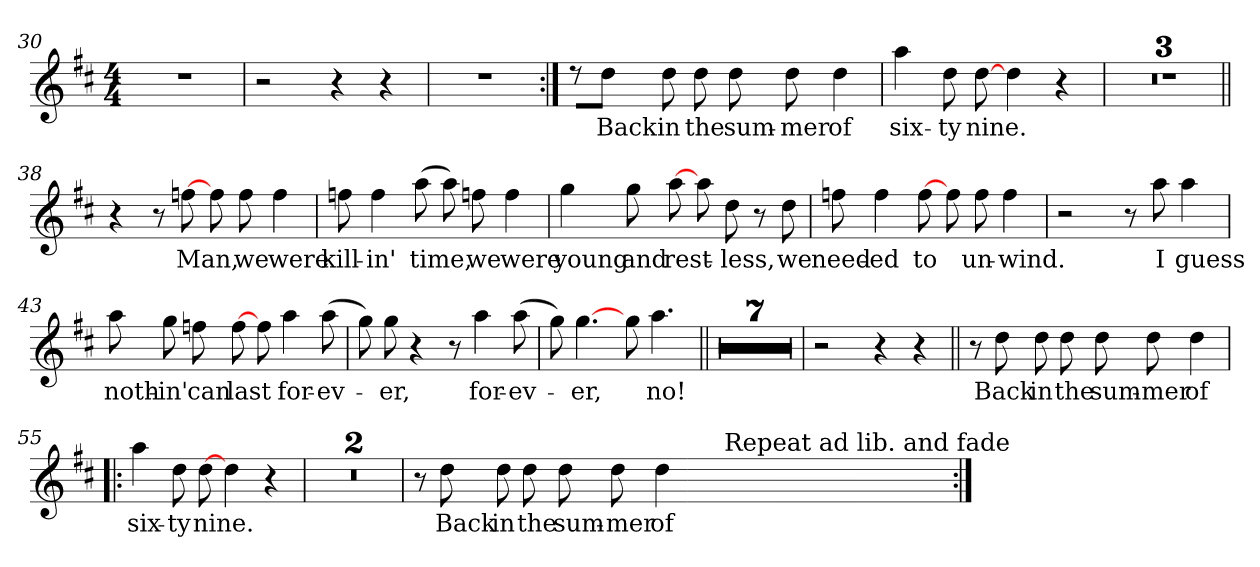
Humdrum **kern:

**kern	**text
*part1	*part1
*staff1	*staff1
*clefG2	*
*k[f#c#]	*
*D:	*
*M4/4	*
=30	=30
1r	.
!!LO:LB:g=z
=31	=31
2r	.
4r	.
4r	.
=32	=32
1r	.
=33:|!	=33:|!
8r	.
8ddJ	-Back
8dd	-in
8dd	-the
8ddL	-sum-
8dd	-mer
4dd	-of
=34	=34
4aa	-six-
8ddL	-ty
[8dd	-nine.
4dd	.
4r	.
!!LO:LB:g=z
=35	=35
1r	.
=36	=36
1r	.
=37	=37
1r	.
!!LO:LB:g=z
=38||	=38||
4r	.
8r	.
[8ffn	-Man,
8ffL	.
8ff	-we
4ff	-were
=39	=39
8ffnL	-kill-
4ff	-in'
(8aa	-time,
8aaL)	.
8ffn	-we
4ff	-were
=40	=40
4gg	-young
8ggL	-and
[8aa	-rest-
8aaL	.
8dd	-less,
8r	.
8dd	-we
=41	=41
8ffnL	-need-
4ff	-ed
[8ff	-to
8ffL	.
8ff	-un-
4ff	-wind.
!!LO:LB:g=z
=42	=42
2r	.
8r	.
8aa	-I
4aa	-guess
=43	=43
8aaL	-noth-
8gg	-in'
8ffn	-can
[8ff	-last
8ffL	.
4aa	-for-
(8aa	-ev-
=44	=44
8ggL)	.
8gg	-er,
4r	.
8r	.
4aa	-for-
(8aa	-ev-
=45	=45
8ggL)	.
[4.gg	-er,
8ggL	.
4.aa	-no!
!!LO:LB:g=z
=46||	=46||
1r	.
=47	=47
1r	.
=48	=48
1r	.
=49	=49
1r	.
!!LO:LB:g=z
=50	=50
1r	.
=51	=51
1r	.
=52	=52
1r	.
=53	=53
2r	.
4r	.
4r	.
!!LO:LB:g=z
=54||	=54||
8r	.
8dd	-Back
8ddL	-in
8dd	-the
8ddL	-sum-
8dd	-mer
4dd	-of
=55!|:	=55!|:
4aa	-six-
8ddL	-ty
[8dd	-nine.
4dd	.
4r	.
=56	=56
1r	.
=57	=57
1r	.
=58	=58
*^	*
8r	2ryy	.
8dd	.	-Back
8ddL	.	-in
8dd	.	-the
8ddL	4ryy	-sum-
8dd	.	-mer
4dd	8ryy	-of
.	16ryy	.
.	32ryy	.
.	64ryy	.
.	128...ryy	.
!	!LO:TX:a:t=Repeat ad lib. and fade	!
.	1024ryy	.
*v	*v	*
=:|!	=:|!
*-	*-
